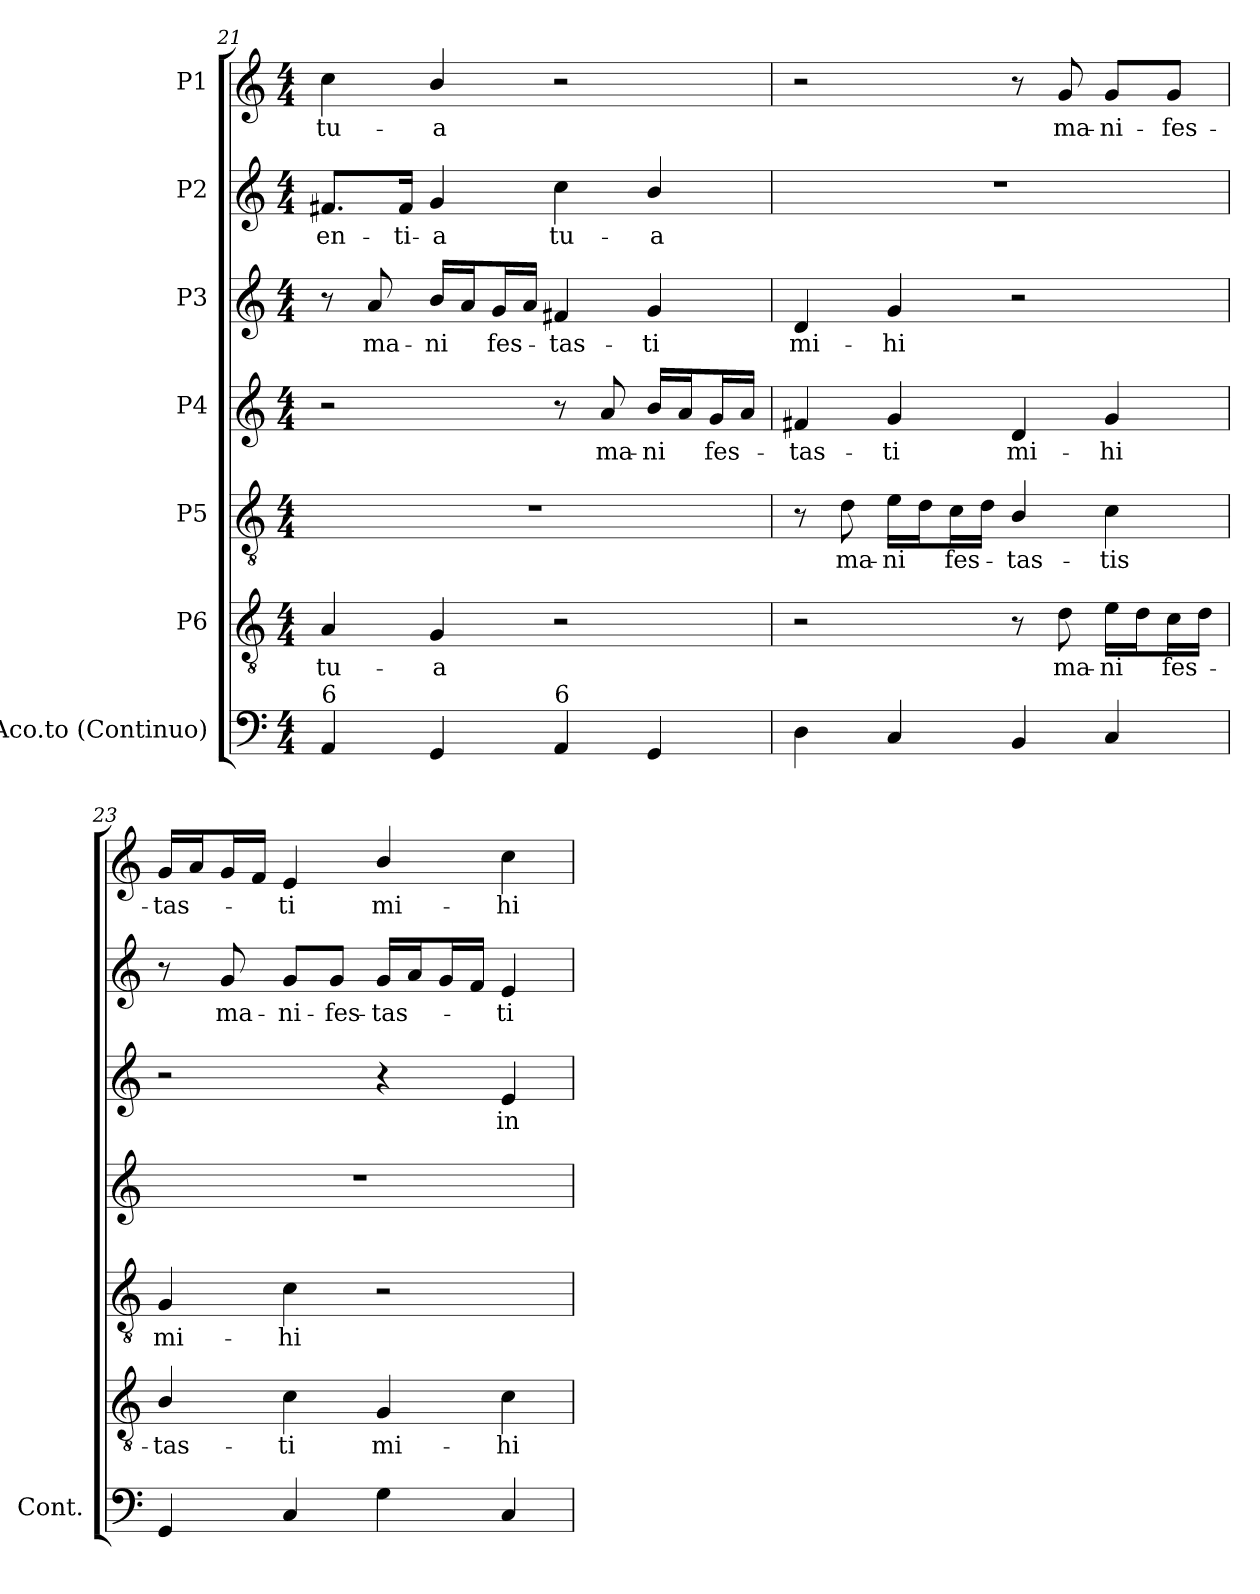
**kern	**kern	**text	**kern	**text	**kern	**text	**kern	**text	**kern	**text	**kern	**text
*part7	*part6	*part6	*part5	*part5	*part4	*part4	*part3	*part3	*part2	*part2	*part1	*part1
*staff7	*staff6	*staff6	*staff5	*staff5	*staff4	*staff4	*staff3	*staff3	*staff2	*staff2	*staff1	*staff1
*I"Aco.to (Continuo)	*I"P6	*	*I"P5	*	*I"P4	*	*I"P3	*	*I"P2	*	*I"P1	*
*I'Cont.	*	*	*	*	*	*	*	*	*	*	*	*
*clefF4	*clefGv2	*	*clefGv2	*	*clefG2	*	*clefG2	*	*clefG2	*	*clefG2	*
*	*ITrd7c12	*	*ITrd7c12	*	*	*	*	*	*	*	*	*
*k[]	*k[]	*	*k[]	*	*k[]	*	*k[]	*	*k[]	*	*k[]	*
*C:	*C:	*	*C:	*	*C:	*	*C:	*	*C:	*	*C:	*
*M4/4	*M4/4	*	*M4/4	*	*M4/4	*	*M4/4	*	*M4/4	*	*M4/4	*
=21	=21	=21	=21	=21	=21	=21	=21	=21	=21	=21	=21	=21
!	!	!LO:LY:b:color=#000000	!	!	!	!	!	!	!	!	!	!
!	!	!	!	!	!	!	!	!	!	!LO:LY:b:color=#000000	!	!
!LO:TX:t=6	!	!	!	!	!	!	!	!	!	!	!	!
!	!	!	!	!	!	!	!	!	!	!	!	!LO:LY:b:color=#000000
4AAi/	4AAi/	tu-	1r	.	2r	.	8r	.	8.f#Xi/L	-en-	4cci\	tu-
!	!	!	!	!	!	!	!	!LO:LY:b:color=#000000	!	!	!	!
.	.	.	.	.	.	.	8ai/	ma-	.	.	.	.
!	!	!	!	!	!	!	!	!	!	!LO:LY:b:color=#000000	!	!
.	.	.	.	.	.	.	.	.	16f#i/Jk	-ti-	.	.
!	!	!LO:LY:b:color=#000000	!	!	!	!	!	!	!	!	!	!
!	!	!	!	!	!	!	!	!LO:LY:b:color=#000000	!	!	!	!
!	!	!	!	!	!	!	!	!	!	!LO:LY:b:color=#000000	!	!
!	!	!	!	!	!	!	!	!	!	!	!	!LO:LY:b:color=#000000
4GGi/	4GGi/	-a	.	.	.	.	16bi/LL	-ni	4gi/	-a	4bi/	-a
.	.	.	.	.	.	.	16ai/J	.	.	.	.	.
!	!	!	!	!	!	!	!	!LO:LY:b:color=#000000	!	!	!	!
.	.	.	.	.	.	.	16gi/L	fes-	.	.	.	.
.	.	.	.	.	.	.	16ai/JJ	.	.	.	.	.
!	!	!	!	!	!	!	!	!LO:LY:b:color=#000000	!	!	!	!
!LO:TX:t=6	!	!	!	!	!	!	!	!	!	!	!	!
!	!	!	!	!	!	!	!	!	!	!LO:LY:b:color=#000000	!	!
4AAi/	2r	.	.	.	8r	.	4f#Xi/	-tas-	4cci\	tu-	2r	.
!	!	!	!	!	!	!LO:LY:b:color=#000000	!	!	!	!	!	!
.	.	.	.	.	8ai/	ma-	.	.	.	.	.	.
!	!	!	!	!	!	!LO:LY:b:color=#000000	!	!	!	!	!	!
!	!	!	!	!	!	!	!	!LO:LY:b:color=#000000	!	!	!	!
!	!	!	!	!	!	!	!	!	!	!LO:LY:b:color=#000000	!	!
4GGi/	.	.	.	.	16bi/LL	-ni	4gi/	-ti	4bi/	-a	.	.
.	.	.	.	.	16ai/J	.	.	.	.	.	.	.
!	!	!	!	!	!	!LO:LY:b:color=#000000	!	!	!	!	!	!
.	.	.	.	.	16gi/L	fes-	.	.	.	.	.	.
.	.	.	.	.	16ai/JJ	.	.	.	.	.	.	.
!!LO:PB:g=z
=22	=22	=22	=22	=22	=22	=22	=22	=22	=22	=22	=22	=22
!	!	!	!	!	!	!LO:LY:b:color=#000000	!	!	!	!	!	!
!	!	!	!	!	!	!	!	!LO:LY:b:color=#000000	!	!	!	!
4Di\	2r	.	8r	.	4f#Xi/	-tas-	4di/	mi-	1r	.	2r	.
!	!	!	!	!LO:LY:b:color=#000000	!	!	!	!	!	!	!	!
.	.	.	8Di\	ma-	.	.	.	.	.	.	.	.
!	!	!	!	!LO:LY:b:color=#000000	!	!	!	!	!	!	!	!
!	!	!	!	!	!	!LO:LY:b:color=#000000	!	!	!	!	!	!
!	!	!	!	!	!	!	!	!LO:LY:b:color=#000000	!	!	!	!
4Ci/	.	.	16Ei\LL	-ni	4gi/	-ti	4gi/	-hi	.	.	.	.
.	.	.	16Di\J	.	.	.	.	.	.	.	.	.
!	!	!	!	!LO:LY:b:color=#000000	!	!	!	!	!	!	!	!
.	.	.	16Ci\L	fes-	.	.	.	.	.	.	.	.
.	.	.	16Di\JJ	.	.	.	.	.	.	.	.	.
!	!	!	!	!LO:LY:b:color=#000000	!	!	!	!	!	!	!	!
!	!	!	!	!	!	!LO:LY:b:color=#000000	!	!	!	!	!	!
4BBi/	8r	.	4BBi/	-tas-	4di/	mi-	2r	.	.	.	8r	.
!	!	!LO:LY:b:color=#000000	!	!	!	!	!	!	!	!	!	!
!	!	!	!	!	!	!	!	!	!	!	!	!LO:LY:b:color=#000000
.	8Di\	ma-	.	.	.	.	.	.	.	.	8gi/	ma-
!	!	!LO:LY:b:color=#000000	!	!	!	!	!	!	!	!	!	!
!	!	!	!	!LO:LY:b:color=#000000	!	!	!	!	!	!	!	!
!	!	!	!	!	!	!LO:LY:b:color=#000000	!	!	!	!	!	!
!	!	!	!	!	!	!	!	!	!	!	!	!LO:LY:b:color=#000000
4Ci/	16Ei\LL	-ni	4Ci\	-tis	4gi/	-hi	.	.	.	.	8gi/L	-ni-
.	16Di\J	.	.	.	.	.	.	.	.	.	.	.
!	!	!LO:LY:b:color=#000000	!	!	!	!	!	!	!	!	!	!
!	!	!	!	!	!	!	!	!	!	!	!	!LO:LY:b:color=#000000
.	16Ci\L	fes-	.	.	.	.	.	.	.	.	8gi/J	-fes-
.	16Di\JJ	.	.	.	.	.	.	.	.	.	.	.
=23	=23	=23	=23	=23	=23	=23	=23	=23	=23	=23	=23	=23
!	!	!LO:LY:b:color=#000000	!	!	!	!	!	!	!	!	!	!
!	!	!	!	!LO:LY:b:color=#000000	!	!	!	!	!	!	!	!
!	!	!	!	!	!	!	!	!	!	!	!	!LO:LY:b:color=#000000
4GGi/	4BBi/	-tas-	4GGi/	mi-	1r	.	2r	.	8r	.	16gi/LL	-tas-
.	.	.	.	.	.	.	.	.	.	.	16ai/J	.
!	!	!	!	!	!	!	!	!	!	!LO:LY:b:color=#000000	!	!
.	.	.	.	.	.	.	.	.	8gi/	ma-	16gi/L	.
.	.	.	.	.	.	.	.	.	.	.	16fi/JJ	.
!	!	!LO:LY:b:color=#000000	!	!	!	!	!	!	!	!	!	!
!	!	!	!	!LO:LY:b:color=#000000	!	!	!	!	!	!	!	!
!	!	!	!	!	!	!	!	!	!	!LO:LY:b:color=#000000	!	!
!	!	!	!	!	!	!	!	!	!	!	!	!LO:LY:b:color=#000000
4Ci/	4Ci\	-ti	4Ci\	-hi	.	.	.	.	8gi/L	-ni-	4ei/	-ti
!	!	!	!	!	!	!	!	!	!	!LO:LY:b:color=#000000	!	!
.	.	.	.	.	.	.	.	.	8gi/J	-fes-	.	.
!	!	!LO:LY:b:color=#000000	!	!	!	!	!	!	!	!	!	!
!	!	!	!	!	!	!	!	!	!	!LO:LY:b:color=#000000	!	!
!	!	!	!	!	!	!	!	!	!	!	!	!LO:LY:b:color=#000000
4Gi\	4GGi/	mi-	2r	.	.	.	4r	.	16gi/LL	-tas-	4bi/	mi-
.	.	.	.	.	.	.	.	.	16ai/J	.	.	.
.	.	.	.	.	.	.	.	.	16gi/L	.	.	.
.	.	.	.	.	.	.	.	.	16fi/JJ	.	.	.
!	!	!LO:LY:b:color=#000000	!	!	!	!	!	!	!	!	!	!
!	!	!	!	!	!	!	!	!LO:LY:b:color=#000000	!	!	!	!
!	!	!	!	!	!	!	!	!	!	!LO:LY:b:color=#000000	!	!
!	!	!	!	!	!	!	!	!	!	!	!	!LO:LY:b:color=#000000
4Ci/	4Ci\	-hi	.	.	.	.	4ei/	in-	4ei/	-ti	4cci\	-hi
=	=	=	=	=	=	=	=	=	=	=	=	=
*-	*-	*-	*-	*-	*-	*-	*-	*-	*-	*-	*-	*-
